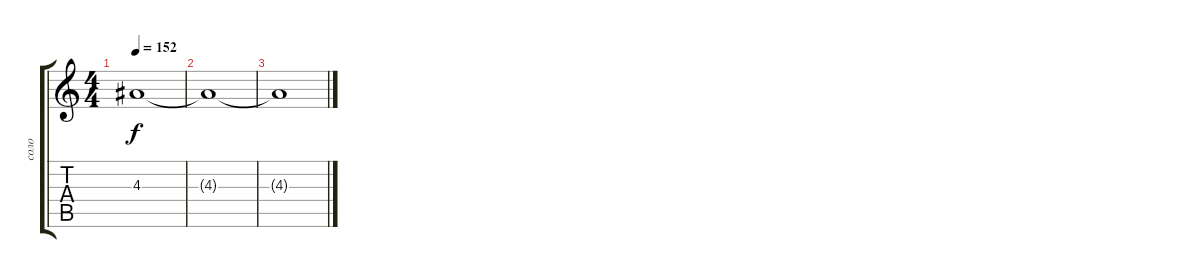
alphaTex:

\track ("соло" "соло") {instrument overdrivenguitar}
\staff {score tabs}
\tuning (Eb4 Bb3 Gb3 Db3 Ab2 Eb2) {hide}
\ts (4 4)
\tempo 152
\clef g2
\ks c
4.3.1{dy f} |
4.3{t}.1 |
4.3{t}.1
